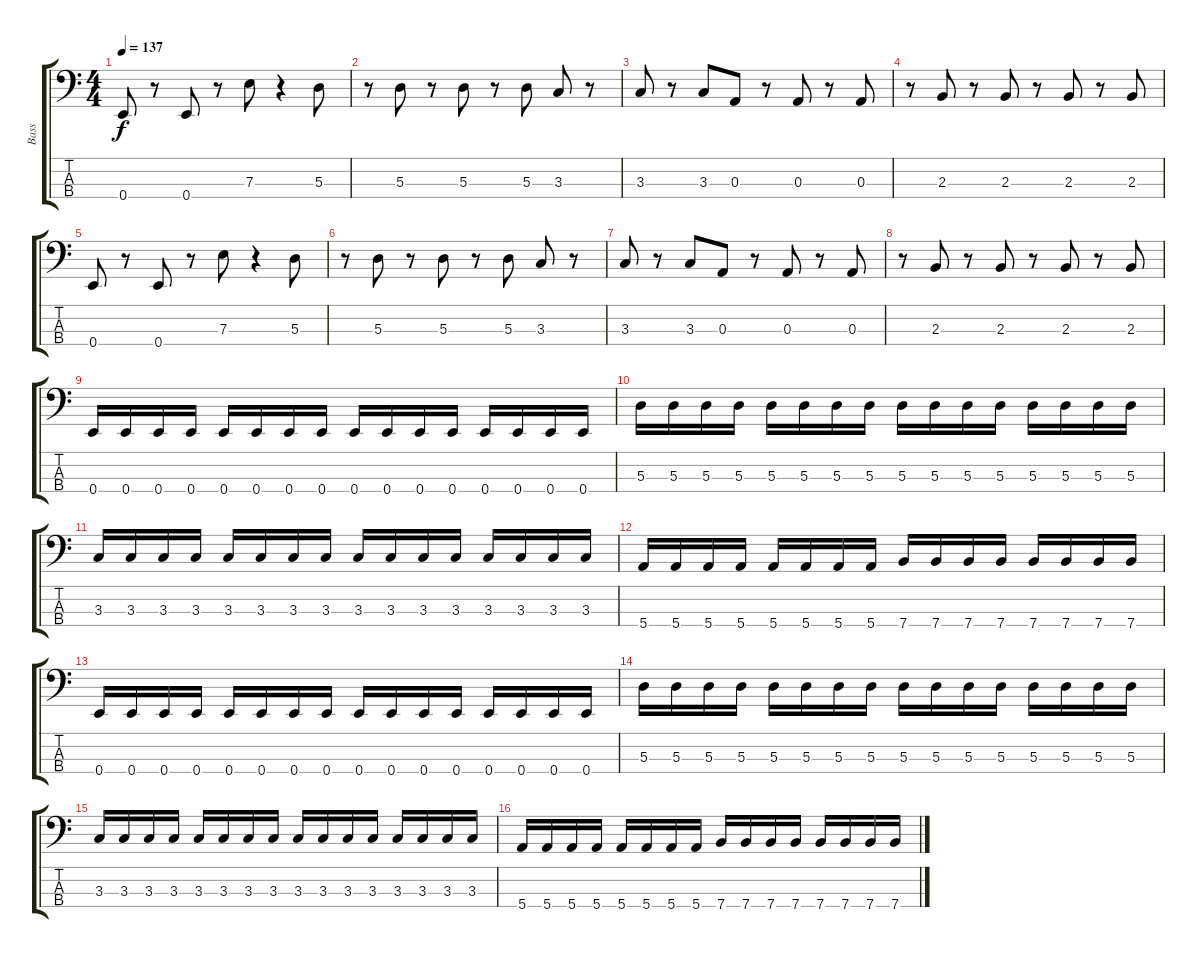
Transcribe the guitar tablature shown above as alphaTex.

\track ("Bass" "Bass") {instrument electricbassfinger}
\staff {score tabs}
\tuning (G2 D2 A1 E1) {hide}
\ts (4 4)
\tempo 137
\clef f4
\ks c
0.4.8{dy f} r.8 0.4.8 r.8 7.3.8 r.4 5.3.8 |
r.8 5.3.8 r.8 5.3.8 r.8 5.3.8 3.3.8 r.8 |
3.3.8 r.8 3.3.8 0.3.8 r.8 0.3.8 r.8 0.3.8 |
r.8 2.3.8 r.8 2.3.8 r.8 2.3.8 r.8 2.3.8 |
0.4.8 r.8 0.4.8 r.8 7.3.8 r.4 5.3.8 |
r.8 5.3.8 r.8 5.3.8 r.8 5.3.8 3.3.8 r.8 |
3.3.8 r.8 3.3.8 0.3.8 r.8 0.3.8 r.8 0.3.8 |
r.8 2.3.8 r.8 2.3.8 r.8 2.3.8 r.8 2.3.8 |
0.4.16 0.4.16 0.4.16 0.4.16 0.4.16 0.4.16 0.4.16 0.4.16 0.4.16 0.4.16 0.4.16 0.4.16 0.4.16 0.4.16 0.4.16 0.4.16 |
5.3.16 5.3.16 5.3.16 5.3.16 5.3.16 5.3.16 5.3.16 5.3.16 5.3.16 5.3.16 5.3.16 5.3.16 5.3.16 5.3.16 5.3.16 5.3.16 |
3.3.16 3.3.16 3.3.16 3.3.16 3.3.16 3.3.16 3.3.16 3.3.16 3.3.16 3.3.16 3.3.16 3.3.16 3.3.16 3.3.16 3.3.16 3.3.16 |
5.4.16 5.4.16 5.4.16 5.4.16 5.4.16 5.4.16 5.4.16 5.4.16 7.4.16 7.4.16 7.4.16 7.4.16 7.4.16 7.4.16 7.4.16 7.4.16 |
0.4.16 0.4.16 0.4.16 0.4.16 0.4.16 0.4.16 0.4.16 0.4.16 0.4.16 0.4.16 0.4.16 0.4.16 0.4.16 0.4.16 0.4.16 0.4.16 |
5.3.16 5.3.16 5.3.16 5.3.16 5.3.16 5.3.16 5.3.16 5.3.16 5.3.16 5.3.16 5.3.16 5.3.16 5.3.16 5.3.16 5.3.16 5.3.16 |
3.3.16 3.3.16 3.3.16 3.3.16 3.3.16 3.3.16 3.3.16 3.3.16 3.3.16 3.3.16 3.3.16 3.3.16 3.3.16 3.3.16 3.3.16 3.3.16 |
5.4.16 5.4.16 5.4.16 5.4.16 5.4.16 5.4.16 5.4.16 5.4.16 7.4.16 7.4.16 7.4.16 7.4.16 7.4.16 7.4.16 7.4.16 7.4.16
